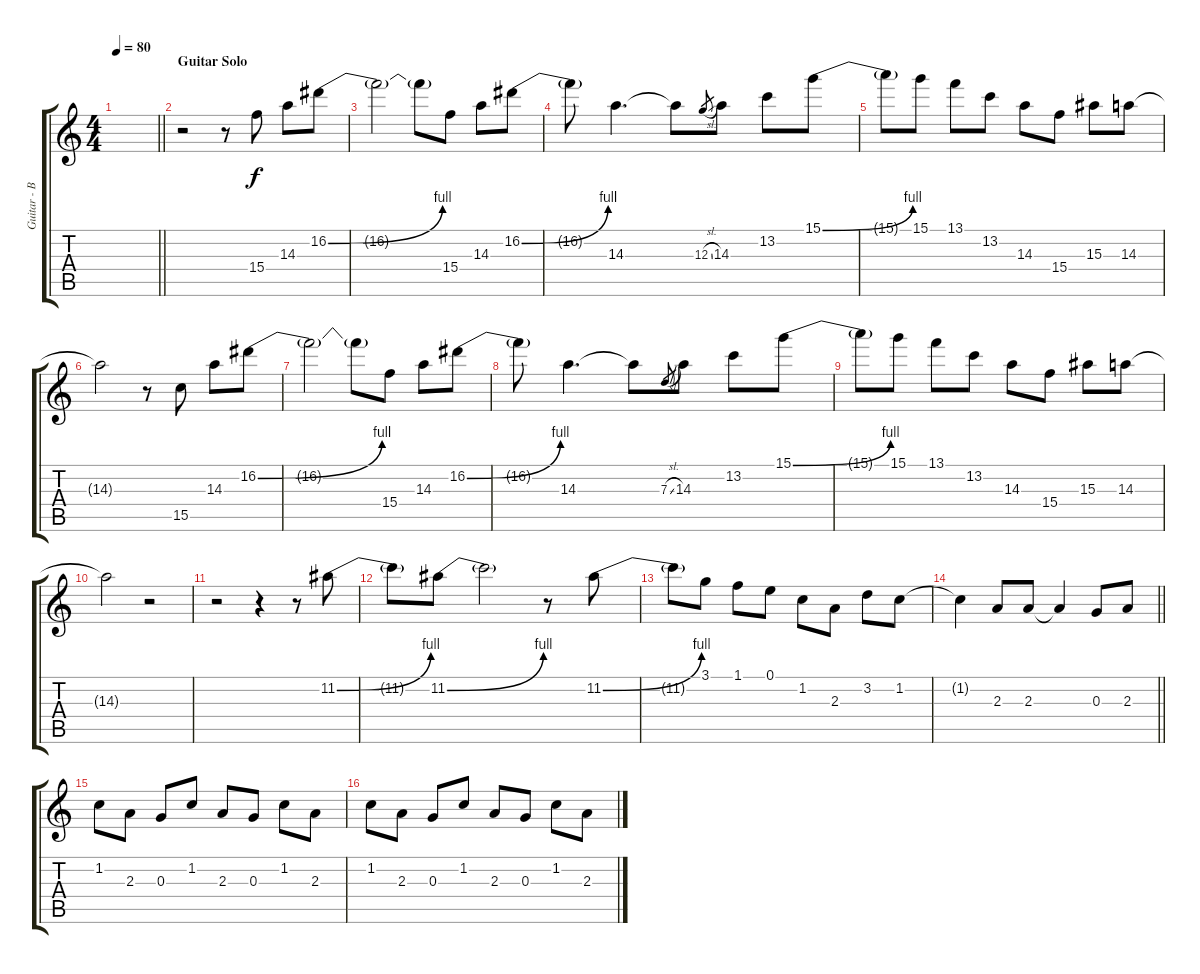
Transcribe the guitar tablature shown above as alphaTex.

\track ("Guitar - Blackmore Lead 2" "Guitar - B") {instrument distortionguitar}
\staff {score tabs}
\tuning (E4 B3 G3 D3 A2 E2) {hide}
\ts (4 4)
\tempo 80
\clef g2
\barLineRight lightlight
\ks c
|
\section ("" "Guitar Solo")
r.2 r.8 15.4.8 14.3.8 16.2{be (bend 0 0 60 4)}.8 |
16.2{t}.2 16.2{t}.8 15.4.8 14.3.8 16.2{be (bend 0 0 60 4)}.8 |
16.2{t}.8 14.3.4{d} 14.3{t}.8 12.3{sl}.8{gr} 14.3.8 13.2.8 15.1{be (bend 0 0 60 4)}.8 |
15.1{t}.8 15.1.8 13.1.8 13.2.8 14.3.8 15.4.8 15.3.8 14.3.8 |
14.3{t}.2 r.8 15.5.8 14.3.8 16.2{be (bend 0 0 60 4)}.8 |
16.2{t}.2 16.2{t}.8 15.4.8 14.3.8 16.2{be (bend 0 0 60 4)}.8 |
16.2{t}.8 14.3.4{d} 14.3{t}.8 7.3{sl}.8{gr} 14.3.8 13.2.8 15.1{be (bend 0 0 60 4)}.8 |
15.1{t}.8 15.1.8 13.1.8 13.2.8 14.3{be (hold 0 0 60 0)}.8 15.4.8 15.3.8 14.3.8 |
14.3{t}.2 r.2 |
r.2 r.4 r.8 11.2{be (bend 0 0 60 4)}.8 |
11.2{t}.8 11.2{be (bend 0 0 60 4)}.8 11.2{t}.2 r.8 11.2{be (bend 0 0 60 4)}.8 |
11.2{t}.8 3.1.8 1.1.8 0.1.8 1.2.8 2.3.8 3.2.8 1.2.8 |
\barLineRight lightlight
1.2{t}.4 2.3.8 2.3.8 2.3{t}.4 0.3.8 2.3.8 |
\section ("" "")
1.2.8 2.3.8 0.3.8 1.2.8 2.3.8 0.3.8 1.2.8 2.3.8 |
1.2.8 2.3.8 0.3.8 1.2.8 2.3.8 0.3.8 1.2.8 2.3.8
